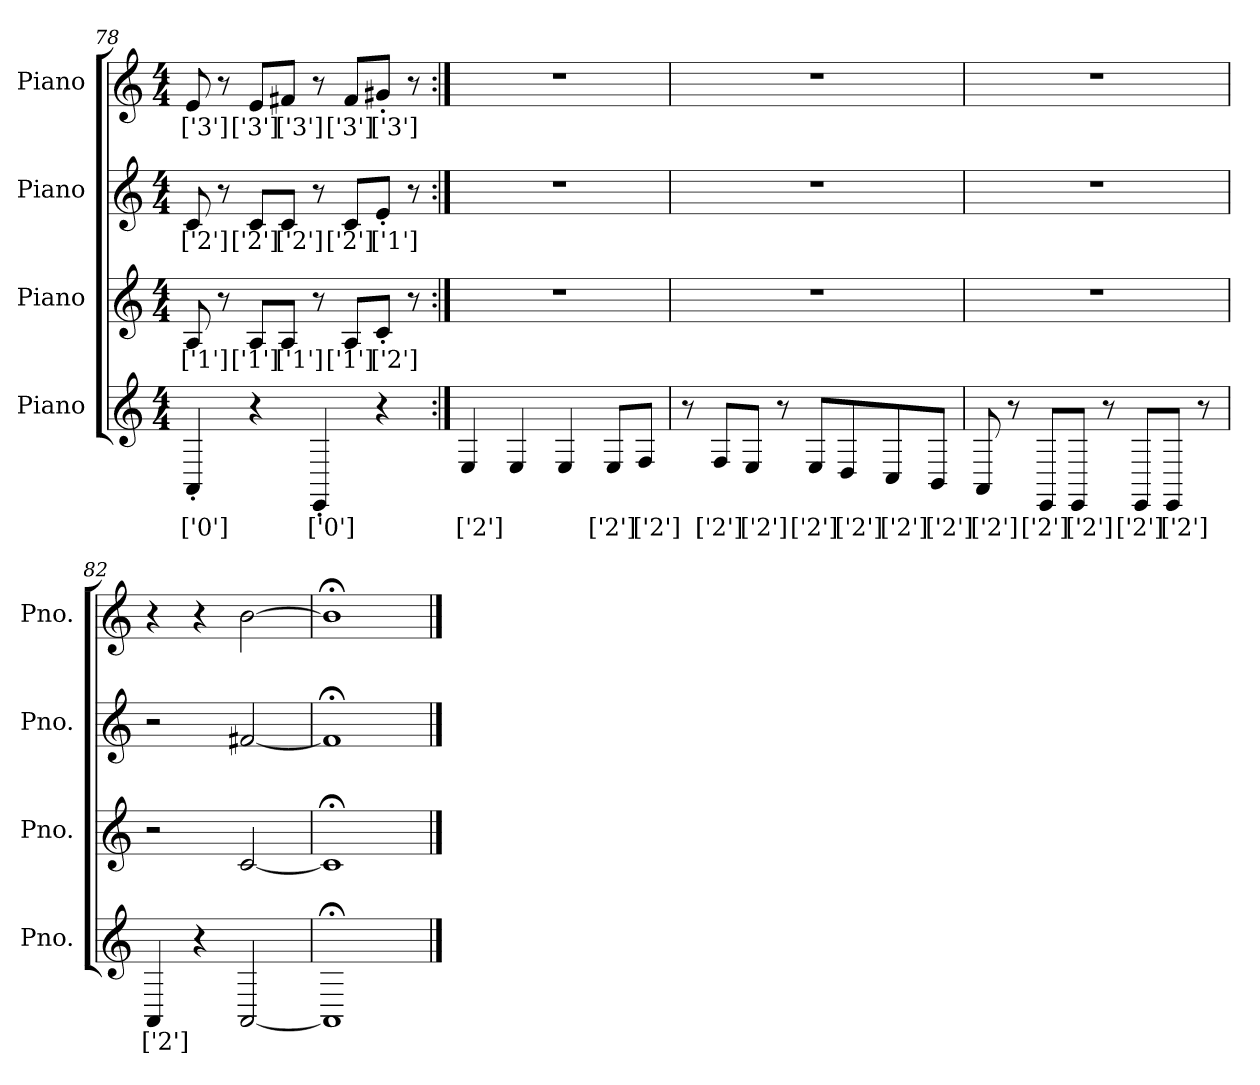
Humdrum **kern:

**kern	**text	**kern	**text	**kern	**text	**kern	**text
*part4	*part4	*part3	*part3	*part2	*part2	*part1	*part1
*staff4	*staff4	*staff3	*staff3	*staff2	*staff2	*staff1	*staff1
*I"Piano	*	*I"Piano	*	*I"Piano	*	*I"Piano	*
*I'Pno.	*	*I'Pno.	*	*I'Pno.	*	*I'Pno.	*
*clefG2	*	*clefG2	*	*clefG2	*	*clefG2	*
*k[]	*	*k[]	*	*k[]	*	*k[]	*
*M4/4	*	*M4/4	*	*M4/4	*	*M4/4	*
=78	=78	=78	=78	=78	=78	=78	=78
4AA'i/	['0']	8Aj/	['1']	8cZ/	['2']	8eV/	['3']
.	.	8r	.	8r	.	8r	.
4r	.	8Aj/L	['1']	8cZ/L	['2']	8eV/L	['3']
.	.	8Aj/J	['1']	8cZ/J	['2']	8f#XV/J	['3']
4EE'i/	['0']	8r	.	8r	.	8r	.
.	.	8Aj/L	['1']	8cZ/L	['2']	8f#V/L	['3']
4r	.	8c'Z/J	['2']	8e'j/J	['1']	8g#X'V/J	['3']
.	.	8r	.	8r	.	8r	.
=79:|!	=79:|!	=79:|!	=79:|!	=79:|!	=79:|!	=79:|!	=79:|!
4EZ/	['2']	1r	.	1r	.	1r	.
4E/	.	.	.	.	.	.	.
4E/	.	.	.	.	.	.	.
8EZ/L	['2']	.	.	.	.	.	.
8FZ/J	['2']	.	.	.	.	.	.
!!LO:LB:g=z
=80	=80	=80	=80	=80	=80	=80	=80
8r	.	1r	.	1r	.	1r	.
8FZ/L	['2']	.	.	.	.	.	.
8EZ/J	['2']	.	.	.	.	.	.
8r	.	.	.	.	.	.	.
8EZ/L	['2']	.	.	.	.	.	.
8DZ/	['2']	.	.	.	.	.	.
8CZ/	['2']	.	.	.	.	.	.
8BBZ/J	['2']	.	.	.	.	.	.
=81	=81	=81	=81	=81	=81	=81	=81
8AAZ/	['2']	1r	.	1r	.	1r	.
8r	.	.	.	.	.	.	.
8EEZ/L	['2']	.	.	.	.	.	.
8EEZ/J	['2']	.	.	.	.	.	.
8r	.	.	.	.	.	.	.
8EEZ/L	['2']	.	.	.	.	.	.
8EEZ/J	['2']	.	.	.	.	.	.
8r	.	.	.	.	.	.	.
=82	=82	=82	=82	=82	=82	=82	=82
4AAZ/	['2']	2r	.	2r	.	4r	.
4r	.	.	.	.	.	4r	.
[2AA/	.	[2c/	.	[2f#X/	.	[2b\	.
=83	=83	=83	=83	=83	=83	=83	=83
1AA;<]	.	1c;<]	.	1f#;<]	.	1b;<]	.
==	==	==	==	==	==	==	==
*-	*-	*-	*-	*-	*-	*-	*-
